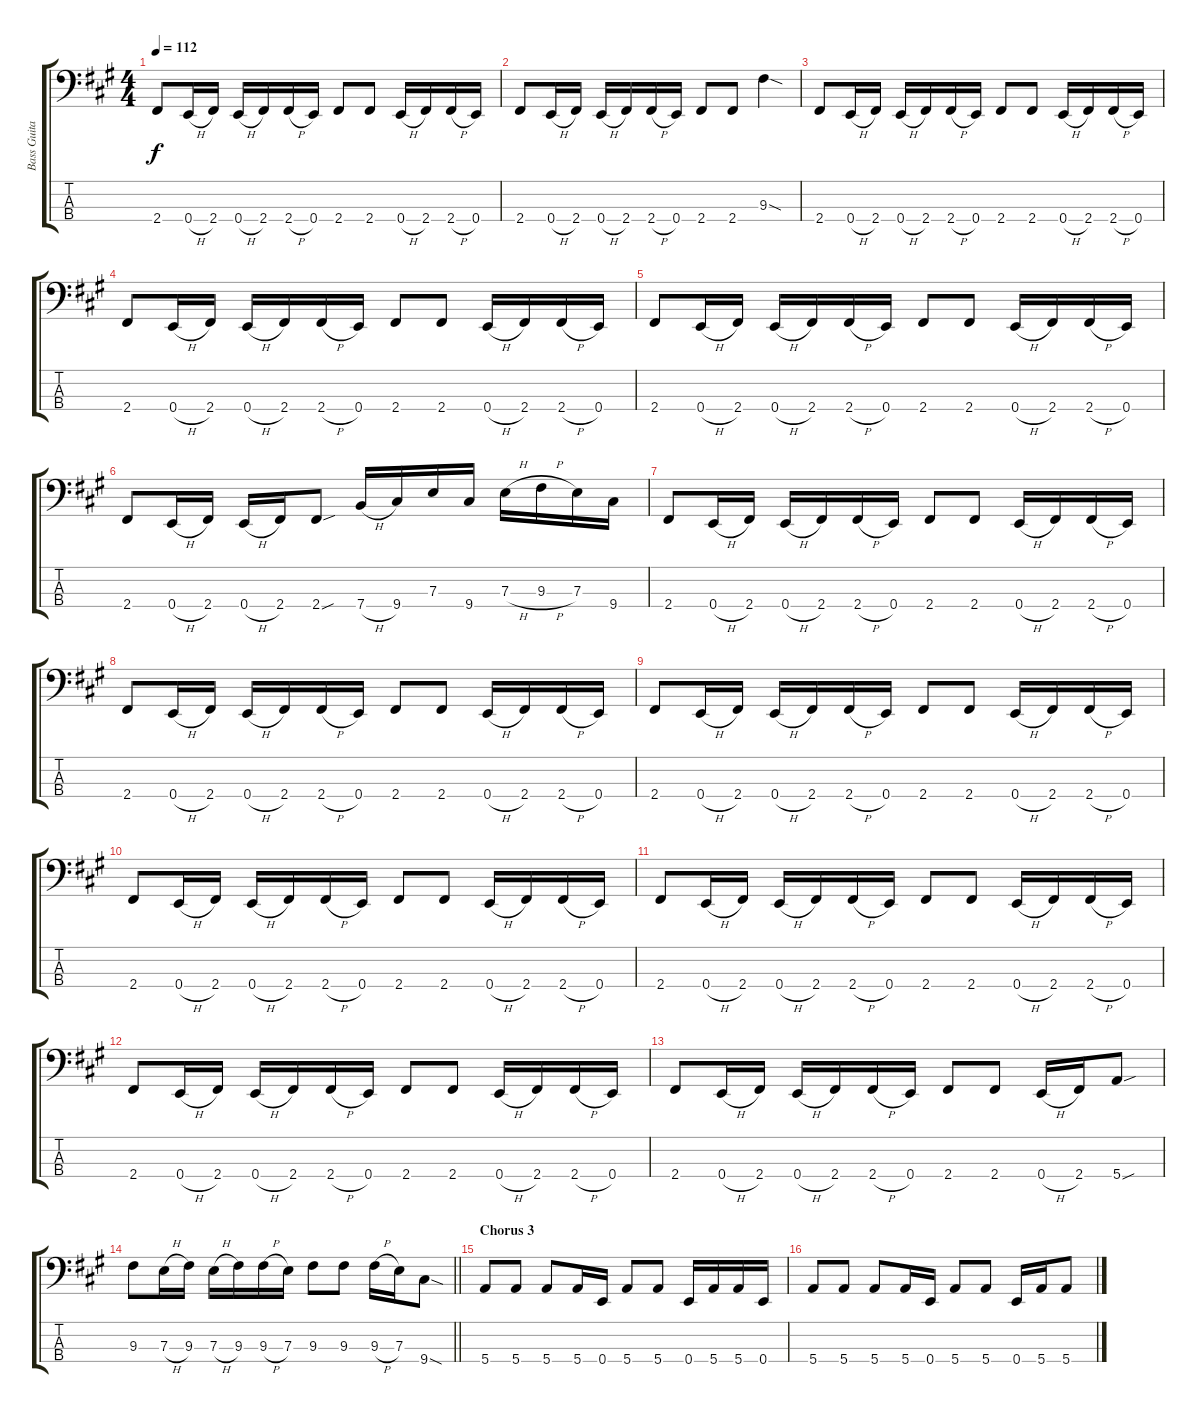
\track ("Bass Guitar" "Bass Guita") {instrument electricbassfinger}
\staff {score tabs}
\tuning (G2 D2 A1 E1) {hide}
\ts (4 4)
\tempo 112
\clef f4
\ks f#minor
2.4.8{dy f} 0.4{h}.16 2.4.16 0.4{h}.16 2.4.16 2.4{h}.16 0.4.16 2.4.8 2.4.8 0.4{h}.16 2.4.16 2.4{h}.16 0.4.16 |
2.4.8 0.4{h}.16 2.4.16 0.4{h}.16 2.4.16 2.4{h}.16 0.4.16 2.4.8 2.4.8 9.3{sod}.4 |
2.4.8 0.4{h}.16 2.4.16 0.4{h}.16 2.4.16 2.4{h}.16 0.4.16 2.4.8 2.4.8 0.4{h}.16 2.4.16 2.4{h}.16 0.4.16 |
2.4.8 0.4{h}.16 2.4.16 0.4{h}.16 2.4.16 2.4{h}.16 0.4.16 2.4.8 2.4.8 0.4{h}.16 2.4.16 2.4{h}.16 0.4.16 |
2.4.8 0.4{h}.16 2.4.16 0.4{h}.16 2.4.16 2.4{h}.16 0.4.16 2.4.8 2.4.8 0.4{h}.16 2.4.16 2.4{h}.16 0.4.16 |
2.4.8 0.4{h}.16 2.4.16 0.4{h}.16 2.4.16 2.4{sou}.8 7.4{h}.16 9.4.16 7.3.16 9.4.16 7.3{h}.16 9.3{h}.16 7.3.16 9.4.16 |
2.4.8 0.4{h}.16 2.4.16 0.4{h}.16 2.4.16 2.4{h}.16 0.4.16 2.4.8 2.4.8 0.4{h}.16 2.4.16 2.4{h}.16 0.4.16 |
2.4.8 0.4{h}.16 2.4.16 0.4{h}.16 2.4.16 2.4{h}.16 0.4.16 2.4.8 2.4.8 0.4{h}.16 2.4.16 2.4{h}.16 0.4.16 |
2.4.8 0.4{h}.16 2.4.16 0.4{h}.16 2.4.16 2.4{h}.16 0.4.16 2.4.8 2.4.8 0.4{h}.16 2.4.16 2.4{h}.16 0.4.16 |
2.4.8 0.4{h}.16 2.4.16 0.4{h}.16 2.4.16 2.4{h}.16 0.4.16 2.4.8 2.4.8 0.4{h}.16 2.4.16 2.4{h}.16 0.4.16 |
2.4.8 0.4{h}.16 2.4.16 0.4{h}.16 2.4.16 2.4{h}.16 0.4.16 2.4.8 2.4.8 0.4{h}.16 2.4.16 2.4{h}.16 0.4.16 |
2.4.8 0.4{h}.16 2.4.16 0.4{h}.16 2.4.16 2.4{h}.16 0.4.16 2.4.8 2.4.8 0.4{h}.16 2.4.16 2.4{h}.16 0.4.16 |
2.4.8 0.4{h}.16 2.4.16 0.4{h}.16 2.4.16 2.4{h}.16 0.4.16 2.4.8 2.4.8 0.4{h}.16 2.4.16 5.4{sou}.8 |
\barLineRight lightlight
9.3.8 7.3{h}.16 9.3.16 7.3{h}.16 9.3.16 9.3{h}.16 7.3.16 9.3.8 9.3.8 9.3{h}.16 7.3.16 9.4{sod}.8 |
\section ("" "Chorus 3")
5.4.8 5.4.8 5.4.8 5.4.16 0.4.16 5.4.8 5.4.8 0.4.16 5.4.16 5.4.16 0.4.16 |
5.4.8 5.4.8{beam split} 5.4.8 5.4.16 0.4.16 5.4.8 5.4.8 0.4.16 5.4.16 5.4.8
